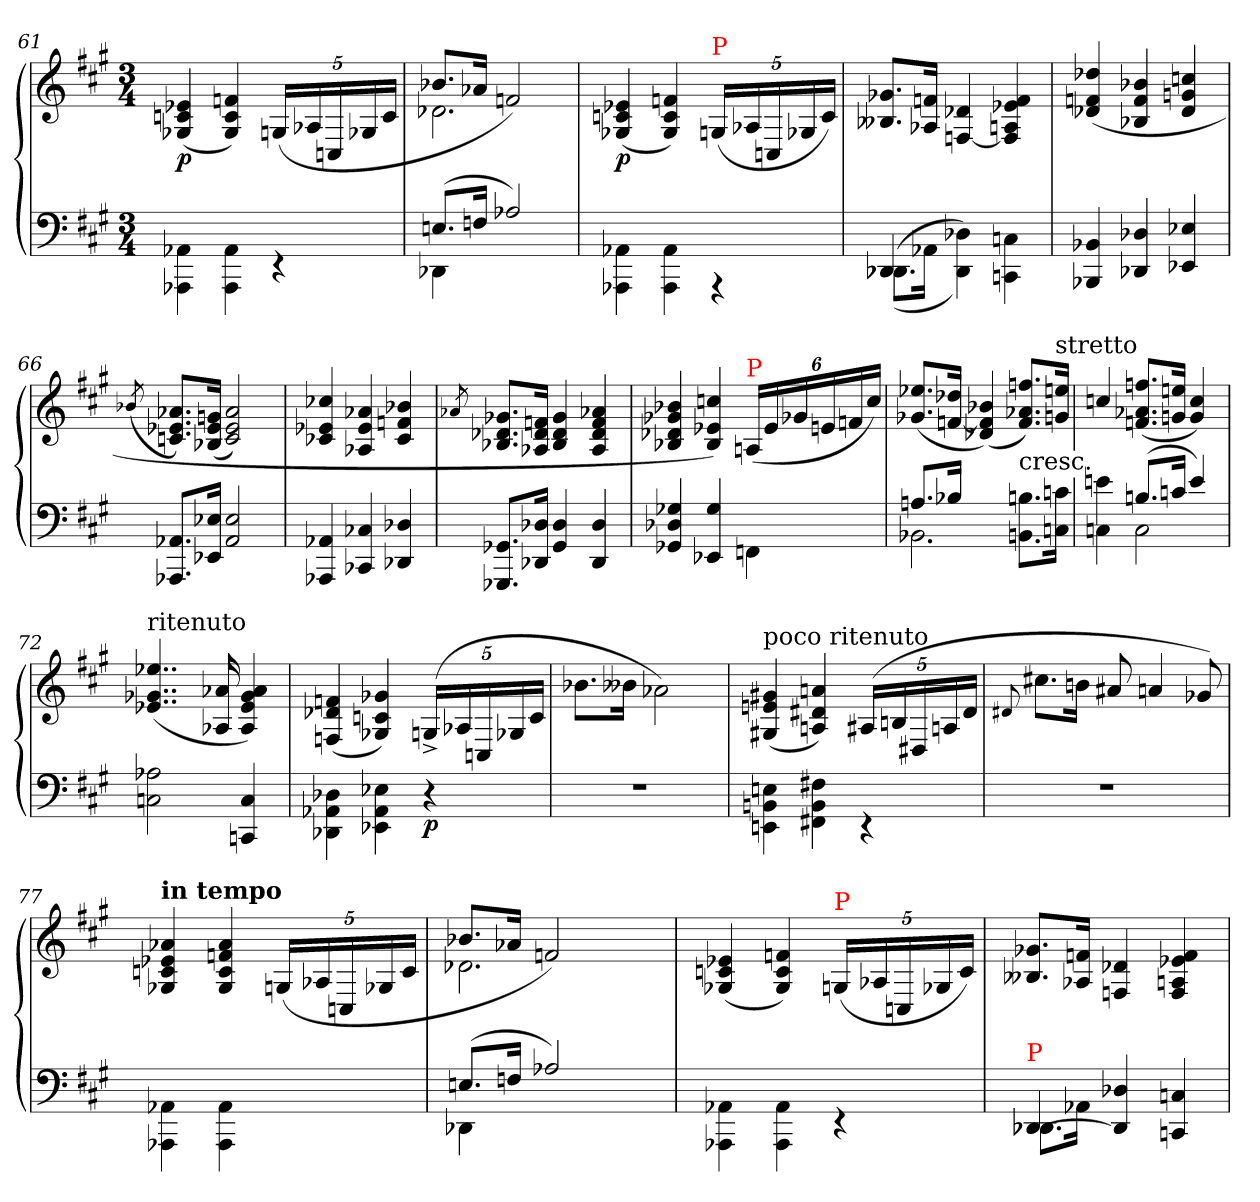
**kern	**kern	**dynam
*part1	*part1	*part1
*staff2	*staff1	*staff1/2
*clefF4	*clefG2	*
*k[f#c#g#]	*k[f#c#g#]	*
*f#:	*f#:	*
*M3/4	*M3/4	*
=61	=61	=61
4AA-\ 4AAA-\	(>4e-/ 4c/ 4G-/	p
4AA-\ 4AAA-\	4f/ 4c/ 4G-/)	.
*	*Xbrackettup	*
4rEE	(>20Gn/LL	.
.	20A-/	.
.	20C/	.
.	20G-X/	.
.	20c/JJ	.
=62	=62	=62
*^	*^	*
(<8.EnL	4DD-	8.b-L	2.d-	.
16FJk	.	16a-Jk	.	.
2A-/)	2ryy	2f)	.	.
*v	*v	*	*	*
*	*v	*v	*
=63	=63	=63
4AA-\ 4AAA-\	(>4e-/ 4c/ 4G-/	p
4AA-\ 4AAA-\	4f/ 4c/ 4G-/)	.
!	!LO:TX:a:color=red:t=P	!
4rAAA	(<20Gn/LL	.
.	20A-/	.
.	20C/	.
.	20G-X/	.
.	20c/JJ)	.
=64	=64	=64
*^	*	*
(4DD-	(8.DD-L	8.g-/ 8.B--X/L	.
.	16AA-Jk	16f/ 16A-/Jk	.
2ryy	4D-\ 4DD-\))	4d-/ [4F/	.
.	4C\ 4CC\	4f/ 4e-/ 4An/ 4F]/	.
*v	*v	*	*
=65	=65	=65
4BB- 4BBB-	(>4dd- 4f 4d-	.
4D- 4DD-	4b- 4f 4B-	.
4E- 4EE-	4cc 4gn 4d-	.
=66	=66	=66
.	(8qb-/	.
8.AA- 8.AAA-L	8.a- 8.e- 8.cnL)	.
16E- 16EE-Jk	(<16gn 16e- 16B-Jk	.
2E- 2AA-	2a- 2e- 2c)	.
=67	=67	=67
4AA- 4AAA-	4cc-X 4e- 4c-X	.
4C-X 4CC-X	4a- 4e- 4A-	.
4D- 4DD-	4b- 4f 4c-	.
=68	=68	=68
.	8qa-/	.
8.GG- 8.GGG-L	8.g- 8.d- 8.B-L	.
16D- 16DD-Jk	16f 16d- 16A-Jk	.
4D- 4GG-	4g- 4d- 4B-	.
4D- 4DD-	4a- 4f 4d- 4A-	.
=69	=69	=69
4G- 4D- 4GG-	4b- 4g- 4d- 4B-	.
4G- 4EE-	4cc 4e- 4B-)	.
!	!LO:TX:a:color=red:t=P	!
4FF\	(>24An/LL	.
.	24e-	.
.	24g-X	.
.	24en	.
.	24f	.
.	24ccJJ)	.
=70	=70	=70
*^	*	*
8.AnL	2.BB-	(>8.ee-/ 8.g-/L	.
16B-Jk	.	16dd- [16fJk	.
4ryy	.	(4b- 4f] 4d-)	.
!	!	!LO:TX:c:t=cresc.	!
8.Bn\ 8.BBn\L	.	8.ff/ 8.a-/ 8.f/L)	.
!	!	!LO:TX:a:t=stretto	!
16c 16CJk	.	16een 16gnJk	.
=71	=71	=71	=71
4en\	4C\	4cc/	.
(<8.BnL	2C	(>8.ff/ 8.a-/ 8.f/L	.
16cJk	.	16een 16gnJk	.
4e/)	.	4cc 4g)	.
*v	*v	*	*
=72	=72	=72
!	!LO:TX:a:t=ritenuto	!
2A- 2C	(>4..ee-X/ 4..g-X/ 4..e-X/	.
.	16a- 16A-	.
4C 4CC	4a- 4g- 4e- 4A-)	.
=73	=73	=73
4D-\ 4AA-\ 4DD-\	(>4f/ 4d-/ 4F/	.
4E-\ 4AA-\ 4EE-\	4g-/ 4c/ 4G-/)	.
!	!	!LO:DY:b=2
4r	(>20Gn^>/LL	p
.	20A-/	.
.	20C/	.
.	20G-X/	.
.	20c/JJ	.
=74	=74	=74
2.rF	8.b-L	.
.	16b--XJk	.
.	2a-\)	.
=75	=75	=75
!	!LO:TX:a:t=poco ritenuto	!
4En\ 4BBn\ 4EEn\	(>4g#X 4en 4G#X	.
4F#X\ 4BB\ 4FF#X\	4an/ 4d#X/ 4An/)	.
4rEE	(>20A#X/LL	.
.	20Bn/	.
.	20D#X	.
.	20An/	.
.	20d#/JJ	.
=76	=76	=76
.	8qqd#X/	.
2.rF	8.cc#XL	.
.	16bnJk	.
.	8a#X/	.
.	4an/	.
.	8g-X/)	.
=77	=77	=77
!	!LO:TX:a:B:t=in tempo	!
4AA-\ 4AAA-\	4a-X/ 4e-/ 4c/ 4G-/	.
4AA-\ 4AAA-\	4a-/ 4f/ 4c/ 4G-/	.
4ryy	(>20Gn/LL	.
.	20A-/	.
.	20C/	.
.	20G-X	.
.	20c/JJ	.
=78	=78	=78
*^	*^	*
*	*	*	*^	*
(<8.EnL	4DD-	8.b-L	2.d-	2ryy	.
16FJk	.	16a-Jk	.	.	.
2A-/)	2ryy	2f)	.	.	.
.	.	.	.	8.ryy	.
.	.	.	.	16ryy	.
*v	*v	*	*	*	*
*	*v	*v	*v	*
=79	=79	=79
4AA-\ 4AAA-\	(>4e-/ 4c/ 4G-/	.
4AA-\ 4AAA-\	4f/ 4c/ 4G-/)	.
!	!LO:TX:a:color=red:t=P	!
4rEE	(20Gn/LL	.
.	20A-/	.
.	20C/	.
.	20G-X/	.
.	20c/JJ)	.
=80	=80	=80
*^	*	*
!LO:TX:a:color=red:t=P	!	!	!
[4DD-	8.DD-L	8.g-/ 8.B--X/L	.
.	16AA-Jk	16f/ 16A-/Jk	.
2ryy	4D- 4DD-]	4d-/ 4F/	.
.	4C 4CC	4f/ 4e-/ 4An/ 4F/	.
*v	*v	*	*
=	=	=
*-	*-	*-
